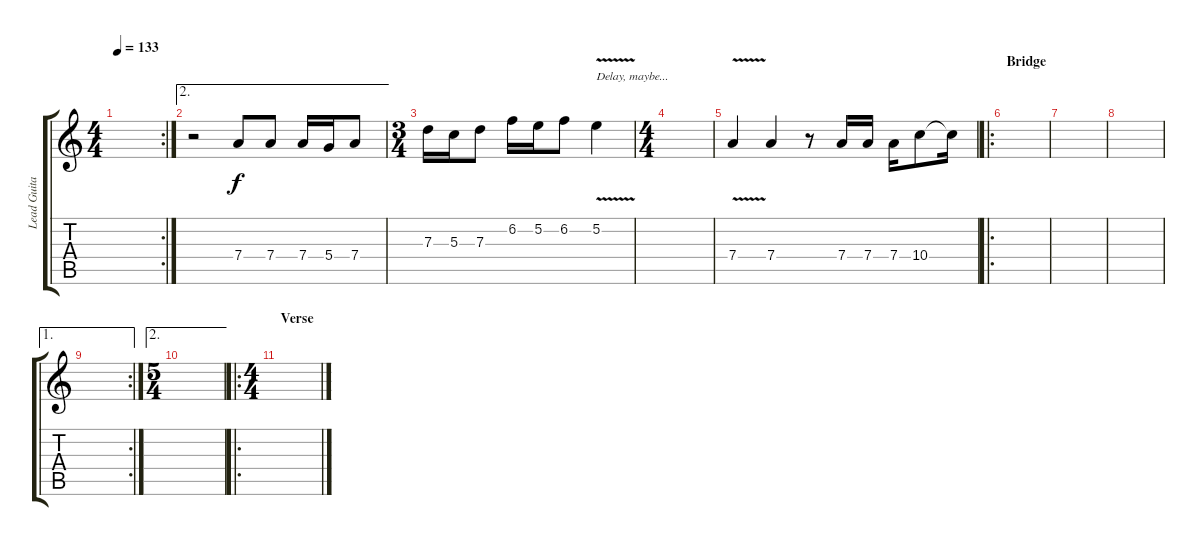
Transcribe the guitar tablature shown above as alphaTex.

\track ("Lead Guitar" "Lead Guita") {instrument distortionguitar}
\staff {score tabs}
\tuning (E4 B3 G3 D3 A2 E2) {hide}
\rc 2
\ts (4 4)
\tempo 133
\clef g2
\ks c
|
\ae 2
r.2 7.4.8{volume 12} 7.4.8 7.4.16 5.4.16 7.4.8 |
\ts (3 4)
7.3.16 5.3.16 7.3.8 6.2.16 5.2.16 6.2.8 5.2{v}.4{txt "Delay, maybe..."} |
\ts (4 4)
|
7.4{v}.4{volume 16} 7.4.4 r.8 7.4.16 7.4.16 7.4.16 10.4.8 10.4{t}.16 |
\ro
\section ("" "Bridge")
|
|
|
\ae 1
\rc 2
|
\ae 2
\ts (5 4)
|
\ro
\ts (4 4)
\section ("" "Verse")
